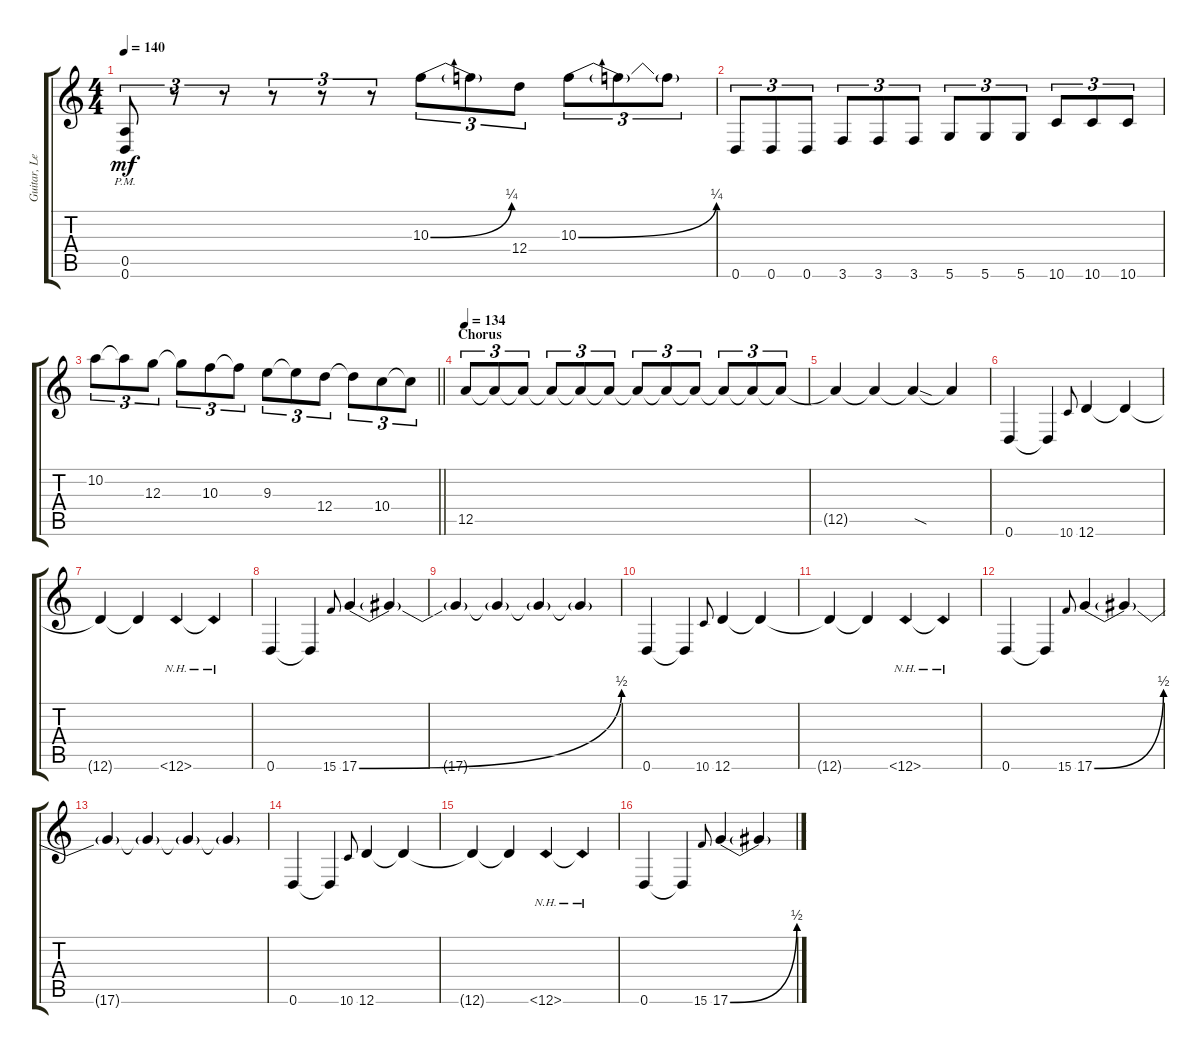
\track ("Guitar, Lead" "Guitar, Le") {instrument distortionguitar}
\staff {score tabs}
\tuning (E4 B3 G3 D3 A2 D2) {hide}
\ts (4 4)
\tempo 140
\clef g2
\ks c
(0.5{pm t} 0.6{pm t}).8{tu (3 2) dy mf} r.8{tu (3 2)} r.8{tu (3 2)} r.8{tu (3 2)} r.8{tu (3 2)} r.8{tu (3 2)} 10.3{be (bend 0 0 60 1)}.8{tu (3 2)} 10.3{t}.8{tu (3 2)} 12.4.8{tu (3 2)} 10.3{be (bend 0 0 60 1)}.8{tu (3 2)} 10.3{t}.8{tu (3 2)} 10.3{t}.8{tu (3 2)} |
0.6.8{tu (3 2)} 0.6.8{tu (3 2)} 0.6.8{tu (3 2)} 3.6.8{tu (3 2)} 3.6.8{tu (3 2)} 3.6.8{tu (3 2)} 5.6.8{tu (3 2)} 5.6.8{tu (3 2)} 5.6.8{tu (3 2)} 10.6.8{tu (3 2)} 10.6.8{tu (3 2)} 10.6.8{tu (3 2)} |
\barLineRight lightlight
10.2.8{tu (3 2)} 10.2{t}.8{tu (3 2)} 12.3.8{tu (3 2)} 12.3{t}.8{tu (3 2)} 10.3.8{tu (3 2)} 10.3{t}.8{tu (3 2)} 9.3.8{tu (3 2)} 9.3{t}.8{tu (3 2)} 12.4.8{tu (3 2)} 12.4{t}.8{tu (3 2)} 10.4.8{tu (3 2)} 10.4{t}.8{tu (3 2)} |
\section ("" "Chorus")
\tempo 134
12.5.8{tu (3 2)} 12.5{t}.8{tu (3 2)} 12.5{t}.8{tu (3 2)} 12.5{t}.8{tu (3 2)} 12.5{t}.8{tu (3 2)} 12.5{t}.8{tu (3 2)} 12.5{t}.8{tu (3 2)} 12.5{t}.8{tu (3 2)} 12.5{t}.8{tu (3 2)} 12.5{t}.8{tu (3 2)} 12.5{t}.8{tu (3 2)} 12.5{t}.8{tu (3 2)} |
12.5{t}.4 12.5{t}.4 12.5{sod t}.4 12.5{t}.4 |
0.6.4 0.6{t}.4 10.6.8{gr onbeat} 12.6.4 12.6{t}.4 |
12.6{t}.4 12.6{t}.4 12.6{nh}.4 12.6{nh t}.4 |
0.6.4 0.6{t}.4 15.6.8{gr onbeat} 17.6{be (bend 0 0 60 2)}.4 17.6{t}.4 |
17.6{t}.4 17.6{t}.4 17.6{t}.4 17.6{t}.4 |
0.6.4 0.6{t}.4 10.6.8{gr onbeat} 12.6.4 12.6{t}.4 |
12.6{t}.4 12.6{t}.4 12.6{nh}.4 12.6{nh t}.4 |
0.6.4 0.6{t}.4 15.6.8{gr onbeat} 17.6{be (bend 0 0 60 2)}.4 17.6{t}.4 |
17.6{t}.4 17.6{t}.4 17.6{t}.4 17.6{t}.4 |
0.6.4 0.6{t}.4 10.6.8{gr onbeat} 12.6.4 12.6{t}.4 |
12.6{t}.4 12.6{t}.4 12.6{nh}.4 12.6{nh t}.4 |
0.6.4 0.6{t}.4 15.6.8{gr onbeat} 17.6{be (bend 0 0 60 2)}.4 17.6{t}.4
